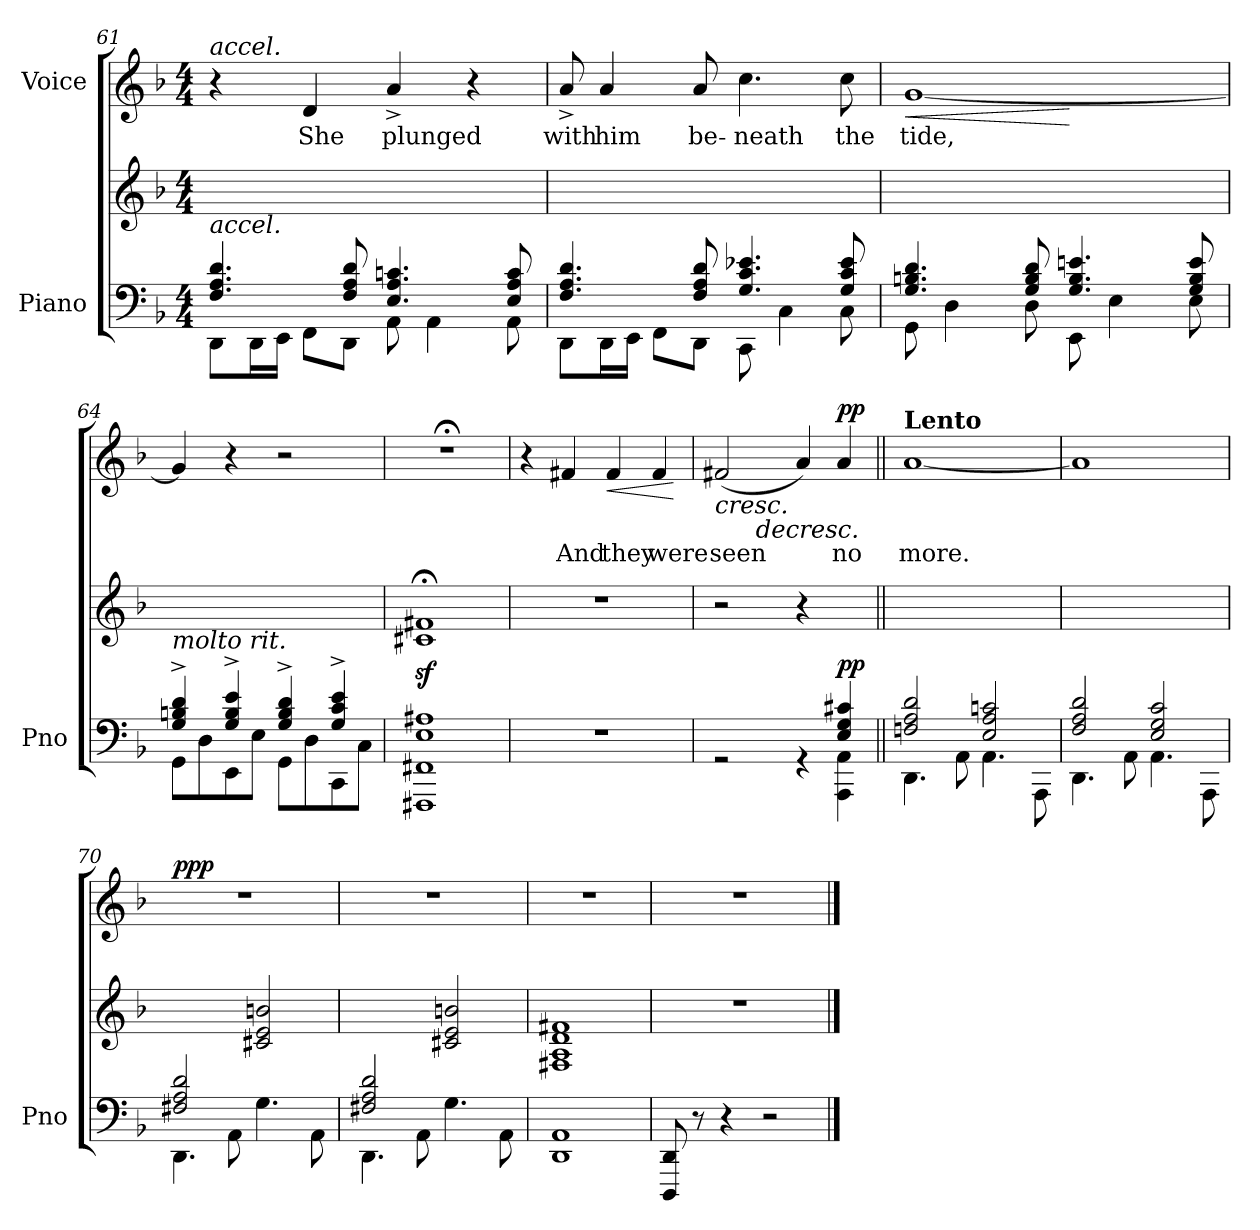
**kern	**kern	**dynam	**kern	**text	**dynam
*part2	*part2	*part2	*part1	*part1	*part1
*staff3	*staff2	*staff2/3	*staff1	*staff1	*staff1
*I"Piano	*	*	*I"Voice	*	*
*I'Pno	*	*	*	*	*
*clefF4	*clefG2	*	*clefG2	*	*
*k[b-]	*k[b-]	*	*k[b-]	*	*
*M4/4	*M4/4	*	*M4/4	*	*
*MM122	*MM122	*	*MM122	*	*
=61	=61	=61	=61	=61	=61
*^	*	*	*	*	*
!	!	!	!	!LO:TX:a:i:t=accel.	!	!
!	!	!LO:TX:b:i:t=accel.	!	!	!	!
4.F/ 4.A/ 4.d/	8DD\L	1ryy	.	4r	.	.
.	16DD\L	.	.	.	.	.
.	16EE\JJ	.	.	.	.	.
!	!	!	!	!	!LO:LY:b	!
.	8FF\L	.	.	4d/	She	.
8F/ 8A/ 8d/	8DD\J	.	.	.	.	.
*	*	*	*	*MM124	*	*
!	!	!	!	!	!LO:LY:b	!
4.E/ 4.A/ 4.cn/	8AA\	.	.	4a^/	plunged	.
.	4AA\	.	.	.	.	.
.	.	.	.	4r	.	.
8E/ 8A/ 8c/	8AA\	.	.	.	.	.
!!LO:LB:g=z
=62	=62	=62	=62	=62	=62	=62
*	*	*	*	*MM126	*	*
!	!	!	!	!	!LO:LY:b	!
4.F/ 4.A/ 4.d/	8DD\L	1ryy	.	8a^/	with	.
!	!	!	!	!	!LO:LY:b	!
.	16DD\L	.	.	4a/	him	.
.	16EE\JJ	.	.	.	.	.
.	8FF\L	.	.	.	.	.
!	!	!	!	!	!LO:LY:b	!
8F/ 8A/ 8d/	8DD\J	.	.	8a/	be-	.
!	!	!	!	!	!LO:LY:b	!
4.G/ 4.c/ 4.e-X/	8CC\	.	.	4.cc\	-neath	.
.	4C\	.	.	.	.	.
!	!	!	!	!	!LO:LY:b	!
8G/ 8c/ 8e-/	8C\	.	.	8cc\	the	.
=63	=63	=63	=63	=63	=63	=63
!	!	!	!	!	!LO:LY:b	!LO:HP:b
*	*	*	*	*^	*	*
4.G/ 4.Bn/ 4.d/	8GG\	1ryy	.	[1g	4rddyy	tide,	<
.	4D\	.	.	.	.	.	.
.	.	.	.	.	4rddyy	.	.
8G/ 8B/ 8d/	8D\	.	.	.	.	.	.
4.G/ 4.B/ 4.en/	8EE\	.	.	.	4rddyy	.	[
.	4E\	.	.	.	.	.	.
.	.	.	.	.	4rddyy	.	.
8G/ 8B/ 8e/	8E\	.	.	.	.	.	.
*	*	*	*	*v	*v	*	*
=64	=64	=64	=64	=64	=64	=64
*	*	*	*	*MM120	*	*
!	!	!LO:TX:b:i:t=molto rit.	!	!	!	!
4G/^ 4Bn/^ 4d/^	8GG\L	1ryy	.	4g/]	.	.
.	8D\	.	.	.	.	.
*	*	*	*	*MM110	*	*
4G/^ 4B/^ 4e/^	8EE\	.	.	4r	.	.
.	8E\J	.	.	.	.	.
*	*	*	*	*MM100	*	*
4G/^ 4B/^ 4d/^	8GG\L	.	.	2r	.	.
.	8D\	.	.	.	.	.
4G/^ 4c/^ 4e/^	8CC\	.	.	.	.	.
.	8C\J	.	.	.	.	.
*v	*v	*	*	*	*	*
=65	=65	=65	=65	=65	=65
1FFF#X 1FF#X 1E 1A#X	1c#Xz<;< 1f#Xz<;<	.	1r;<	.	.
!!LO:LB:g=z
=66	=66	=66	=66	=66	=66
1r	1r	.	4r	.	.
*	*	*	*MM95	*	*
!	!	!	!	!LO:LY:b	!LO:DY:a
!	!	!	!	!	!LO:DY:n=1:a
.	.	.	4f#X/	And	other-dynamics pp
*	*	*	*MM90	*	*
!	!	!	!	!LO:LY:b	!LO:HP:b
.	.	.	4f#/	they	<
*	*	*	*MM85	*	*
!	!	!	!	!LO:LY:b	!
.	.	.	4f#/	were	.
.	.	.	.	.	[
=67	=67	=67	=67	=67	=67
*	*	*	*MM80	*	*
*^	*	*	*	*	*
!	!	!	!	!	!LO:LY:b	!LO:HP:b
*	*	*	*	*^	*	*
2.ryy	2rGG	2r	.	(<2f#X/	4rddyy	seen	<
!	!	!	!	!	!	!	!LO:HP:b
.	.	.	.	.	4rddyy	.	>
.	4rGG	4r	.	4a/)	2rddyy	.	[
!	!	!	!LO:DY:a=2	!	!	!LO:LY:b	!LO:DY:a
4E/ 4G/ 4c#X/	4AAA\ 4AA\	4ryy	pp	4a/	.	no	pp
*	*	*	*	*v	*v	*	*
=68||	=68||	=68||	=68||	=68||	=68||	=68||
*	*	*	*	*MM60	*	*
!	!	!	!	!LO:TX:a:B:t=Lento	!	!
!	!	!	!	!	!LO:LY:b	!
2Fn/ 2A/ 2d/	4.DD\	1ryy	.	[1a	more.	.
.	8AA\	.	.	.	.	.
2E/ 2A/ 2cn/	4.AA\	.	.	.	.	.
.	8AAA\	.	.	.	.	.
=69	=69	=69	=69	=69	=69	=69
2F/ 2A/ 2d/	4.DD\	1ryy	.	1a]	.	.
.	8AA\	.	.	.	.	.
2E/ 2G/ 2c/	4.AA\	.	.	.	.	.
.	8AAA\	.	.	.	.	.
*v	*v	*	*	*	*	*
.	.	.	.	.	]
=70	=70	=70	=70	=70	=70
*^	*	*	*	*	*
!	!	!	!	!	!	!LO:DY:a
(>2F#X/ 2A/ 2d/	4.DD\	2ryy	.	1r	.	ppp
.	8AA\	.	.	.	.	.
2ryy	4.G\	2c#X/ 2e/ 2bn/)	.	.	.	.
.	8AA\	.	.	.	.	.
=71	=71	=71	=71	=71	=71	=71
(>2F#X/ 2A/ 2d/	4.DD\	2ryy	.	1r	.	.
.	8AA\	.	.	.	.	.
2ryy	4.G\	2c#X/ 2e/ 2bn/)	.	.	.	.
.	8AA\	.	.	.	.	.
*v	*v	*	*	*	*	*
=72	=72	=72	=72	=72	=72
1DD 1AA	1F#X 1A 1d 1f#X	.	1r	.	.
=73	=73	=73	=73	=73	=73
8DDD/ 8DD/	1r	.	1r	.	.
8r	.	.	.	.	.
4r	.	.	.	.	.
2r	.	.	.	.	.
==	==	==	==	==	==
*-	*-	*-	*-	*-	*-
